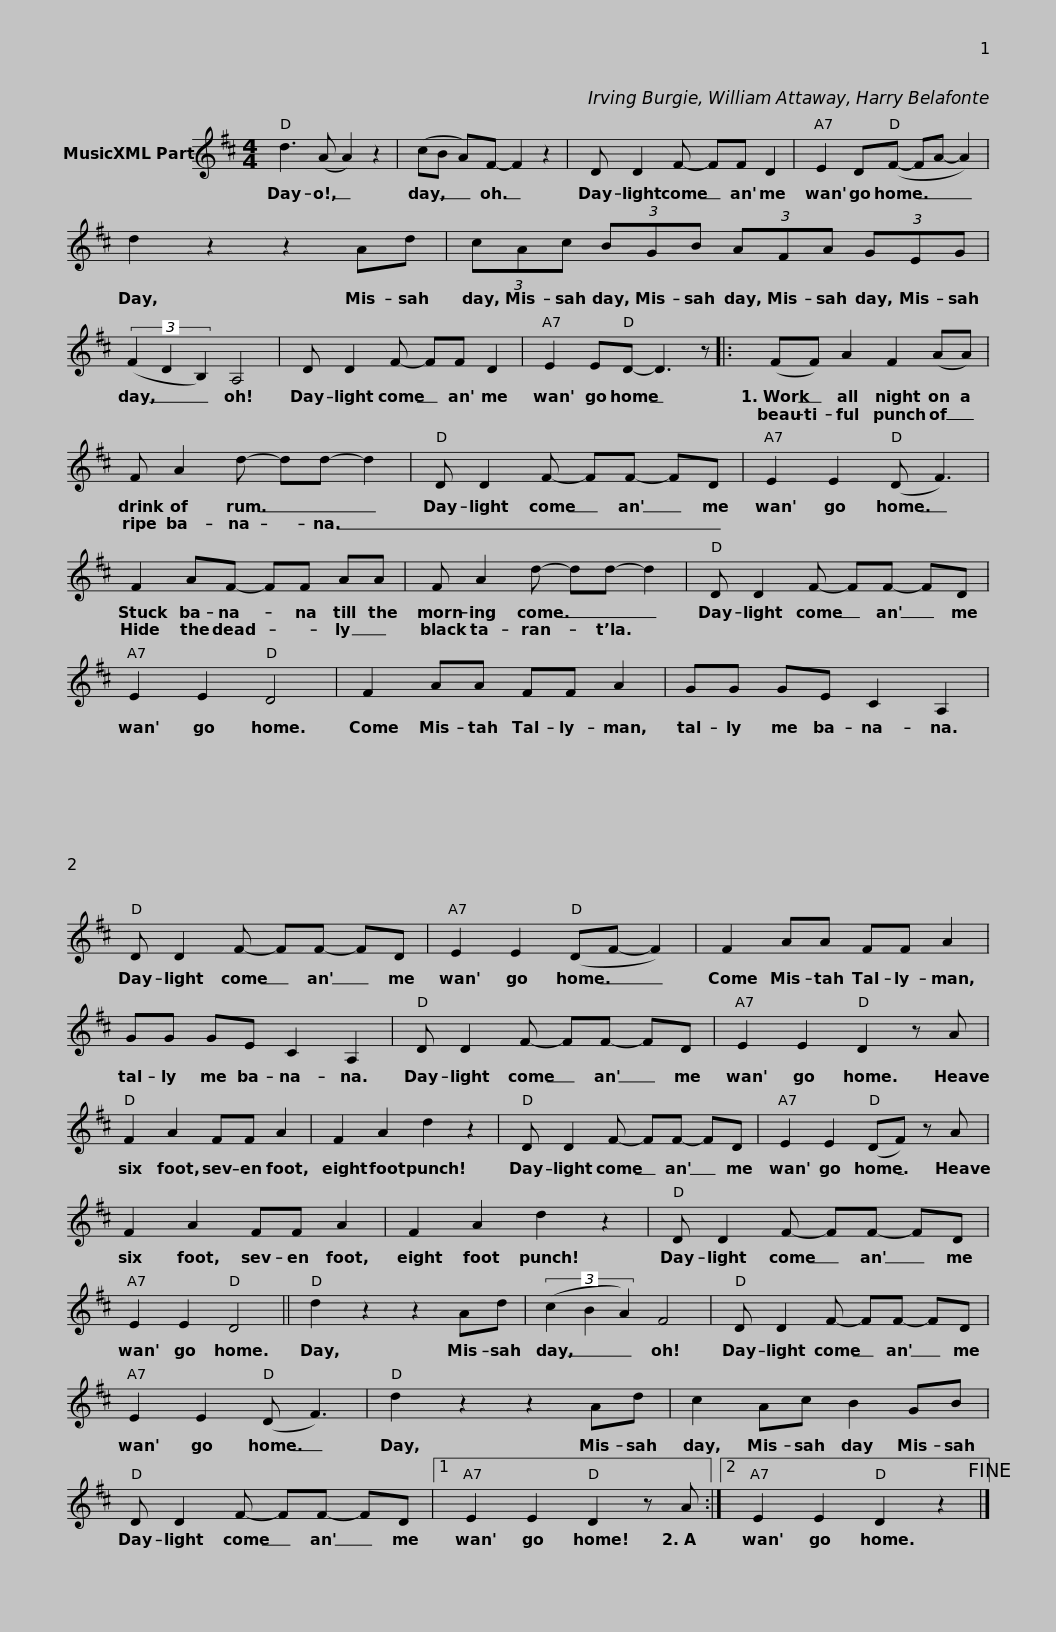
X:1
L:1/8
M:4/4
I:linebreak $
K:D
V:1 treble
V:1
 d3 (A A2) z2 | (cB A)F- F2 z2 | D D2 F- FF D2 | E2 D(F- FA- A2) | d2 z2 z2 Ad |$ %5
 (3cAc (3BGB (3AFA (3GEG | (3(F2 D2 B,2) A,4 | D D2 F- FF D2 |$ E2 ED- D3 z |: (FF) A2 F2 (AA) | %10
 F A2 d- dd- d2 | D D2 F- FF- FD |$ E2 E2 (D F3) | F2 AF- FF AA | F A2 d- dd- d2 | %15
 D D2 F- FF- FD |$ E2 E2 D4 | F2 AA FF A2 | GG GE C2 A,2 | D D2 F- FF- FD |$ %20
 E2 E2 (DF- F2) | F2 AA FF A2 | GG GE C2 A,2 | D D2 F- FF- FD |$ E2 E2 D2 z A | %25
 F2 A2 FF A2 | F2 A2 d2 z2 | D D2 F- FF- FD |$ E2 E2 (DF) z A | F2 A2 FF A2 | %30
 F2 A2 d2 z2 | D D2 F- FF- FD |$ E2 E2 D4 || d2 z2 z2 Ad | (3(c2 B2 A2) F4 | %35
 D D2 F- FF- FD | E2 E2 (D F3) |$ d2 z2 z2 Ad | c2 Ac B2 GB | D D2 F- FF- FD |1 %40
 E2 E2 D2 z A :|2$ E2 E2 D2 z2!fine! |] %42
